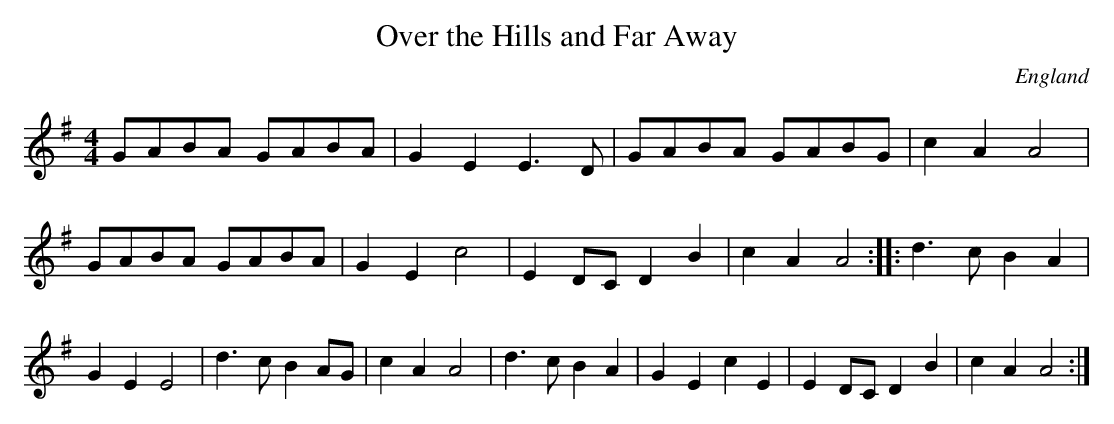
X:1
T:Over the Hills and Far Away
M:4/4
O:England
K:A dorian
GABA GABA| G2E2 E3D| GABA GABG| c2A2 A4|\
GABA GABA| G2E2 c4|  E2DC D2B2| c2A2 A4::\
d3c B2A2| G2E2 E4  | d3c B2AG| c2A2 A4| \
d3c B2A2| G2E2 c2E2| E2DC D2B2| c2A2 A4:|
